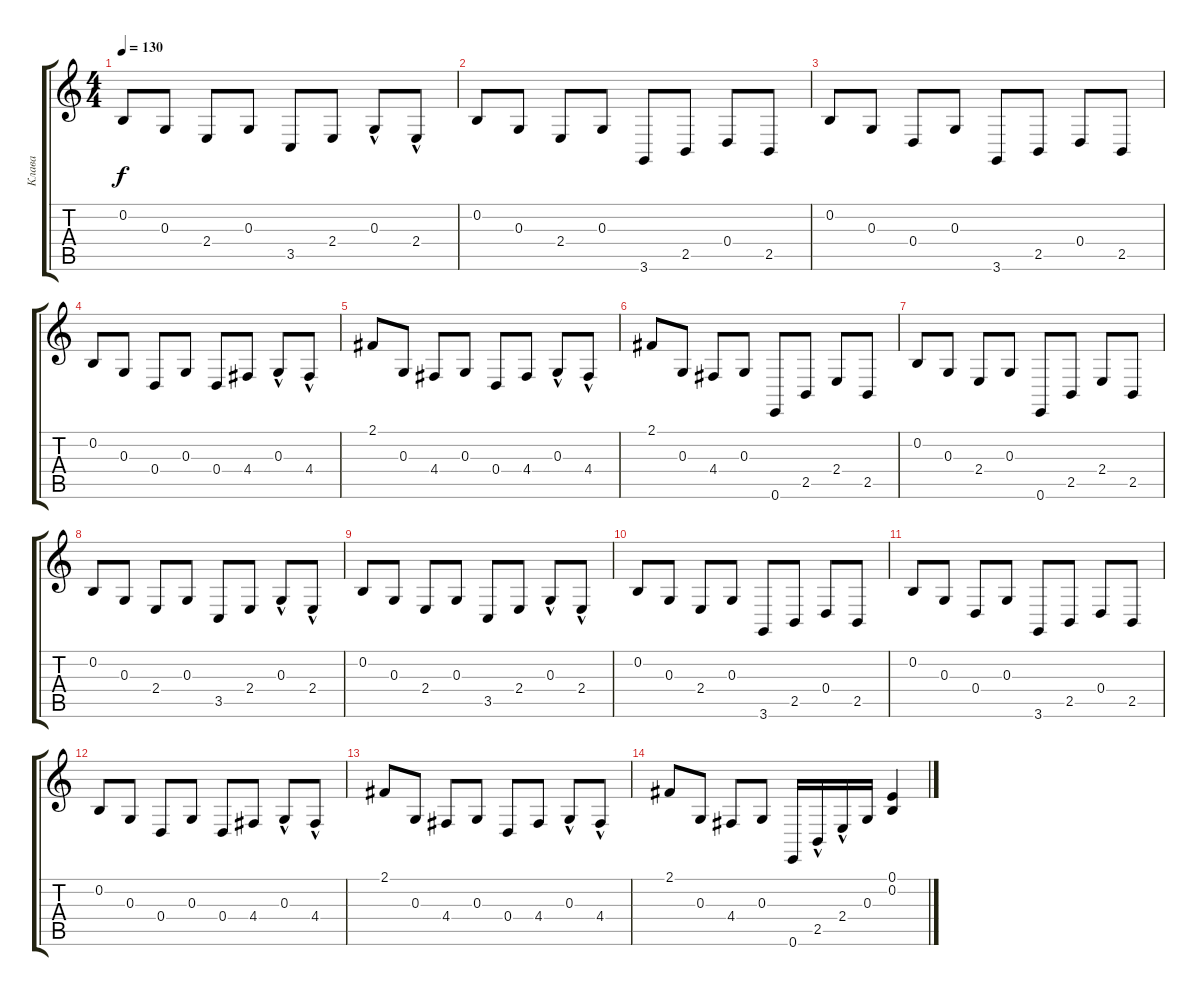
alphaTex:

\track ("Клава" "Клава") {instrument electricgrandpiano}
\staff {score tabs}
\tuning (E4 B3 G3 D3 A2 E2) {hide}
\ts (4 4)
\tempo 130
\clef g2
\ks c
0.2.8{dy f} 0.3.8 2.4.8 0.3.8 3.5.8 2.4.8 0.3{hac}.8 2.4{hac}.8 |
0.2.8 0.3.8 2.4.8 0.3.8 3.6.8 2.5.8 0.4.8 2.5.8 |
0.2.8 0.3.8 0.4.8 0.3.8 3.6.8 2.5.8 0.4.8 2.5.8 |
0.2.8 0.3.8 0.4.8 0.3.8 0.4.8 4.4.8 0.3{hac}.8 4.4{hac}.8 |
2.1.8 0.3.8 4.4.8 0.3.8 0.4.8 4.4.8 0.3{hac}.8 4.4{hac}.8 |
2.1.8 0.3.8 4.4.8 0.3.8 0.6.8 2.5.8 2.4.8 2.5.8 |
0.2.8 0.3.8 2.4.8 0.3.8 0.6.8 2.5.8 2.4.8 2.5.8 |
0.2.8 0.3.8 2.4.8 0.3.8 3.5.8 2.4.8 0.3{hac}.8 2.4{hac}.8 |
0.2.8 0.3.8 2.4.8 0.3.8 3.5.8 2.4.8 0.3{hac}.8 2.4{hac}.8 |
0.2.8 0.3.8 2.4.8 0.3.8 3.6.8 2.5.8 0.4.8 2.5.8 |
0.2.8 0.3.8 0.4.8 0.3.8 3.6.8 2.5.8 0.4.8 2.5.8 |
0.2.8 0.3.8 0.4.8 0.3.8 0.4.8 4.4.8 0.3{hac}.8 4.4{hac}.8 |
2.1.8 0.3.8 4.4.8 0.3.8 0.4.8 4.4.8 0.3{hac}.8 4.4{hac}.8 |
2.1.8 0.3.8 4.4.8 0.3.8 0.6.16 2.5{hac}.16 2.4{hac}.16 0.3.16 (0.1 0.2).4
